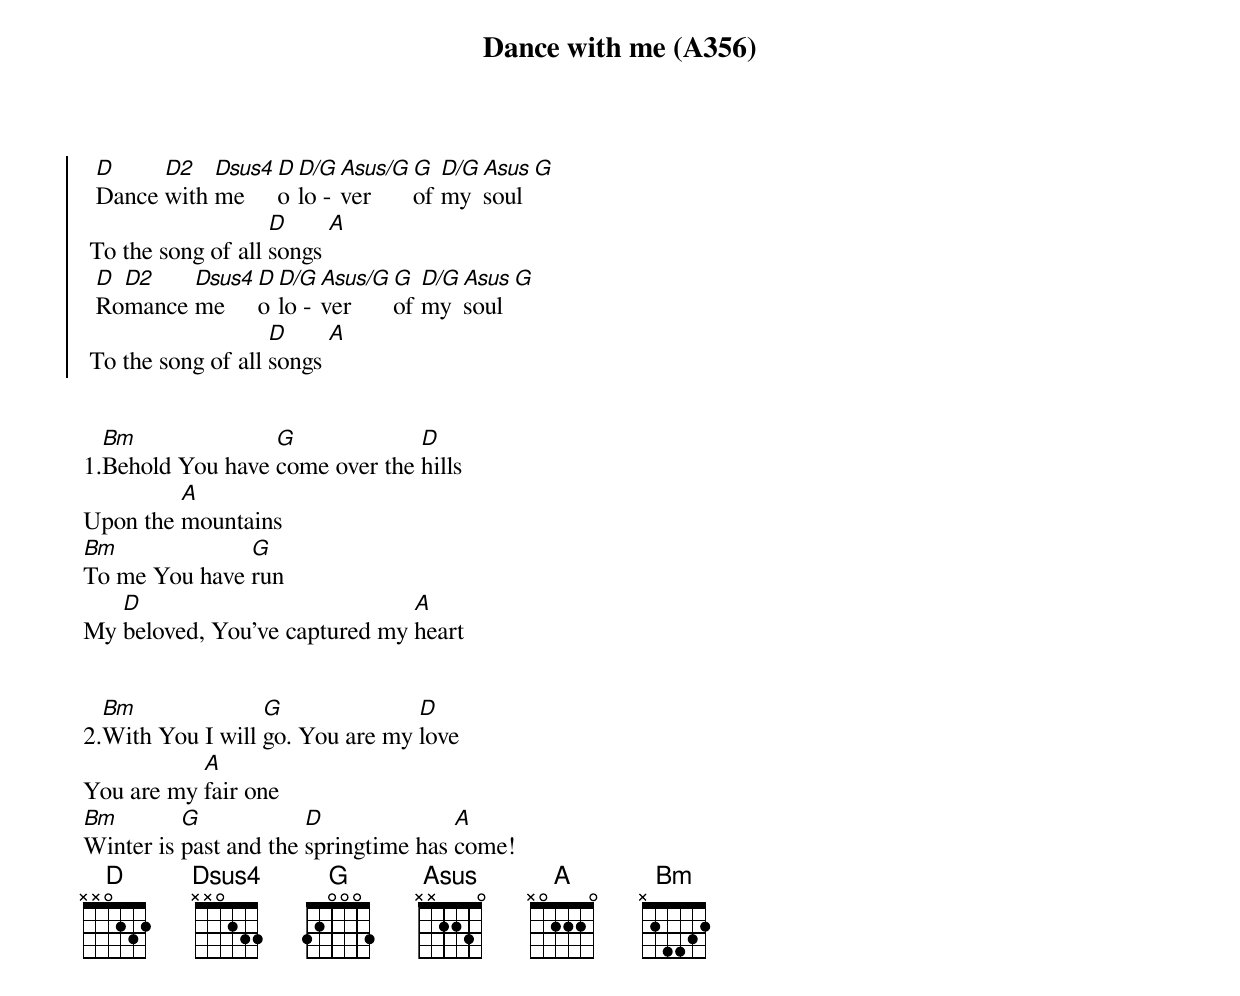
{title: Dance with me (A356)}
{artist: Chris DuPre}


{soc}
  [D]Dance [D2]with [Dsus4]me [D]o [D/G]lo - [Asus/G]ver [G]of [D/G]my [Asus]soul [G]
 To the song of all [D]songs [A]
  [D]Ro[D2]mance [Dsus4]me [D]o [D/G]lo - [Asus/G]ver [G]of [D/G]my [Asus]soul [G]
 To the song of all [D]songs [A]
 {eoc}


1.[Bm]Behold You have [G]come over the [D]hills
Upon the [A]mountains
[Bm]To me You have [G]run
My [D]beloved, You've captured my [A]heart


2.[Bm]With You I will [G]go. You are my [D]love
You are my [A]fair one
[Bm]Winter is [G]past and the [D]springtime has [A]come!
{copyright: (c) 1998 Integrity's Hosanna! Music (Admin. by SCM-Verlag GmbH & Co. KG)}
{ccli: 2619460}
